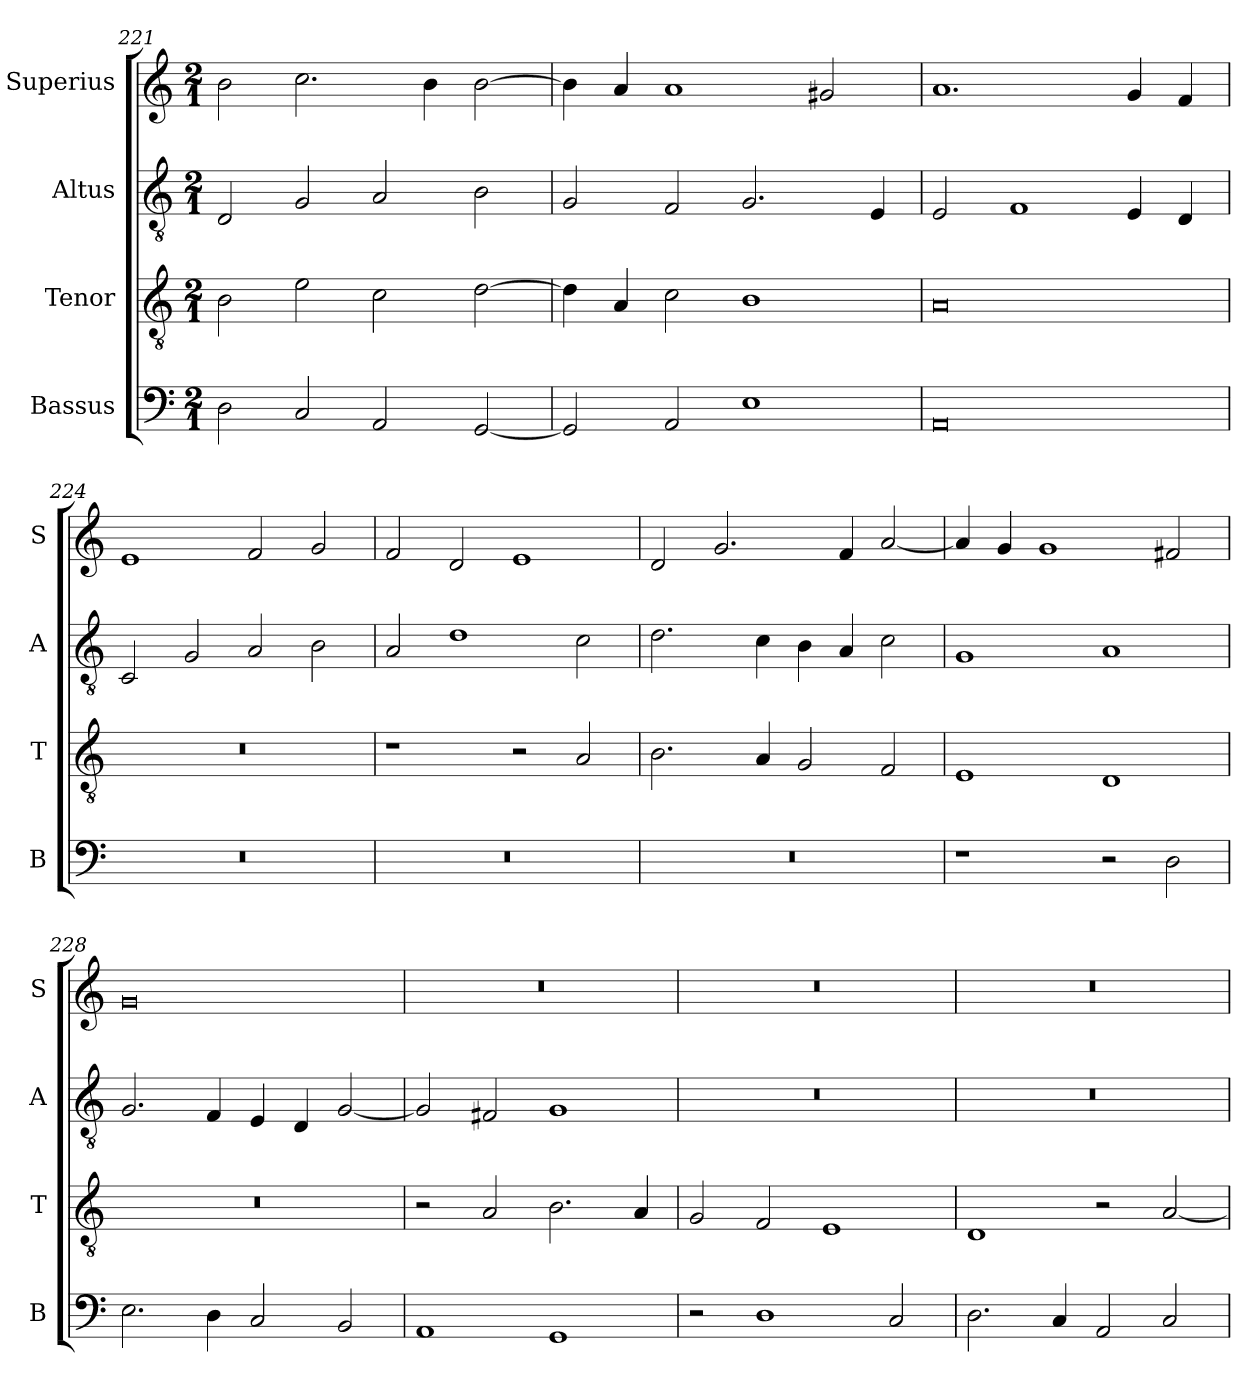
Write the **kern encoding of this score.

**kern	**kern	**kern	**kern
*part4	*part3	*part2	*part1
*staff4	*staff3	*staff2	*staff1
*I"Bassus	*I"Tenor	*I"Altus	*I"Superius
*I'B	*I'T	*I'A	*I'S
*clefF4	*clefGv2	*clefGv2	*clefG2
*k[]	*k[]	*k[]	*k[]
*M2/1	*M2/1	*M2/1	*M2/1
=221	=221	=221	=221
2D\	2B\	2D/	2b\
2C/	2e\	2G/	2.cc\
2AA/	2c\	2A/	.
.	.	.	4b\
[2GG/	[2d\	2B\	[2b\
=222	=222	=222	=222
2GG/]	4d\]	2G/	4b\]
.	4A/	.	4a/
2AA/	2c\	2F/	1a
1E	1B	2.G/	.
.	.	.	2g#X/
.	.	4E/	.
=223	=223	=223	=223
0AA	0A	2E/	1.a
.	.	1F	.
.	.	4E/	4g/
.	.	4D/	4f/
=224	=224	=224	=224
0r	0r	2C/	1e
.	.	2G/	.
.	.	2A/	2f/
.	.	2B\	2g/
=225	=225	=225	=225
0r	1r	2A/	2f/
.	.	1d	2d/
.	2r	.	1e
.	2A/	2c\	.
=226	=226	=226	=226
0r	2.B\	2.d\	2d/
.	.	.	2.g/
.	4A/	4c\	.
.	2G/	4B\	.
.	.	4A/	4f/
.	2F/	2c\	[2a/
=227	=227	=227	=227
1r	1E	1G	4a/]
.	.	.	4g/
.	.	.	1g
2r	1D	1A	.
2D\	.	.	2f#X/
=228	=228	=228	=228
2.E\	0r	2.G/	0g
4D\	.	4F/	.
2C/	.	4E/	.
.	.	4D/	.
2BB/	.	[2G/	.
=229	=229	=229	=229
1AA	2r	2G/]	0r
.	2A/	2F#X/	.
1GG	2.B\	1G	.
.	4A/	.	.
=230	=230	=230	=230
2r	2G/	0r	0r
1D	2F/	.	.
.	1E	.	.
2C/	.	.	.
=231	=231	=231	=231
2.D\	1D	0r	0r
4C/	.	.	.
2AA/	2r	.	.
2C/	[2A/	.	.
=	=	=	=
*-	*-	*-	*-
